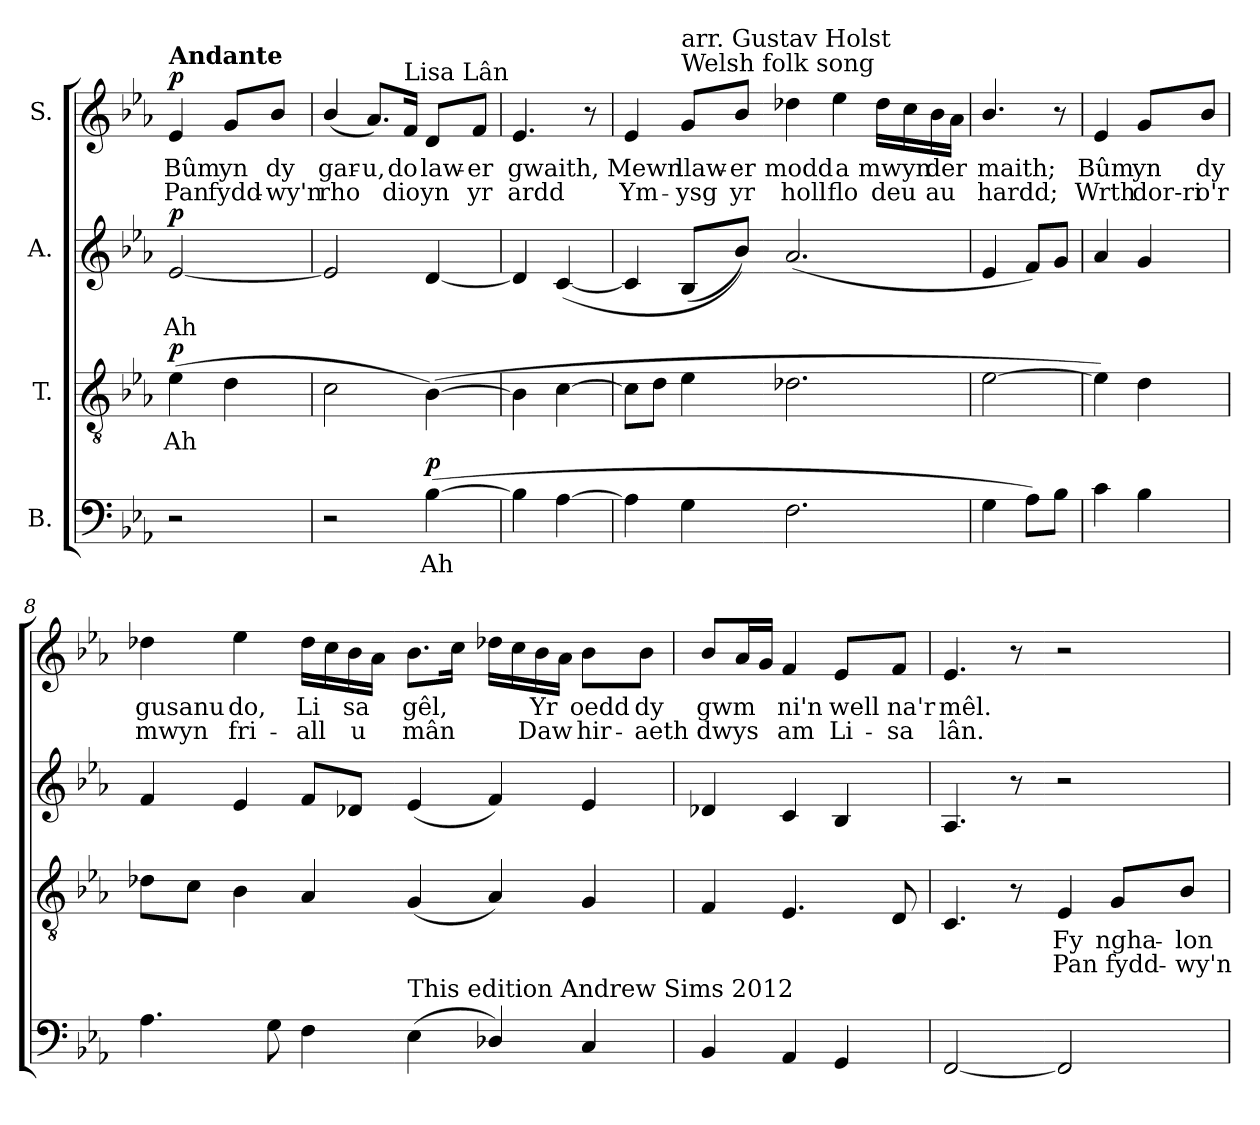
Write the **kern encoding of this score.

**kern	**text	**dynam	**kern	**text	**text	**dynam	**kern	**text	**dynam	**kern	**text	**text	**dynam
*part4	*part4	*part4	*part3	*part3	*part3	*part3	*part2	*part2	*part2	*part1	*part1	*part1	*part1
*staff4	*staff4	*staff4	*staff3	*staff3	*staff3	*staff3	*staff2	*staff2	*staff2	*staff1	*staff1	*staff1	*staff1
*I"B.	*	*	*I"T.	*	*	*	*I"A.	*	*	*I"S.	*	*	*
*clefF4	*	*	*clefGv2	*	*	*	*clefG2	*	*	*clefG2	*	*	*
*k[b-e-a-]	*	*	*k[b-e-a-]	*	*	*	*k[b-e-a-]	*	*	*k[b-e-a-]	*	*	*
*E-:	*	*	*E-:	*	*	*	*E-:	*	*	*E-:	*	*	*
*MM120	*	*	*MM120	*	*	*	*MM120	*	*	*MM120	*	*	*
=1	=1	=1	=1	=1	=1	=1	=1	=1	=1	=1	=1	=1	=1
!	!	!	!	!	!	!	!	!	!	!LO:TX:a:B:t=Andante	!	!	!
!	!	!	!	!LO:LY:b	!	!LO:DY:b	!	!LO:LY:b	!LO:DY:b	!	!LO:LY:b	!LO:LY:b	!LO:DY:b
2r	.	.	(>4e-\	Ah	.	p	[2e-/	Ah	p	4e-/	Bûm	Pan	p
!	!	!	!	!	!	!	!	!	!	!	!LO:LY:b	!LO:LY:b	!
.	.	.	4d\	.	.	.	.	.	.	8g/L	yn	fydd-	.
!	!	!	!	!	!	!	!	!	!	!	!LO:LY:b	!LO:LY:b	!
.	.	.	.	.	.	.	.	.	.	8b-/J	-dy	wy'n	.
=2	=2	=2	=2	=2	=2	=2	=2	=2	=2	=2	=2	=2	=2
!	!	!	!	!	!	!	!	!	!	!	!LO:LY:b	!LO:LY:b	!
2r	.	.	2c\	.	.	.	2e-/]	.	.	(<4b-/	gar-	-rho	.
!	!	!	!	!	!	!	!	!	!	!	!LO:LY:b	!	!
.	.	.	.	.	.	.	.	.	.	8.a-/L)	u,	.	.
!	!	!	!	!	!	!	!	!	!	!LO:TX:a:t=Lisa Lân	!	!	!
!	!	!	!	!	!	!	!	!	!	!	!LO:LY:b	!LO:LY:b	!
.	.	.	.	.	.	.	.	.	.	16f/Jk	do	dio	.
!	!LO:LY:b	!LO:DY:b	!	!	!	!	!	!	!	!	!LO:LY:b	!LO:LY:b	!
(>[4B-\	Ah	p	(<[4B-\)	.	.	.	[4d/	.	.	8d/L	law-	-yn	.
!	!	!	!	!	!	!	!	!	!	!	!LO:LY:b	!LO:LY:b	!
.	.	.	.	.	.	.	.	.	.	8f/J	er	yr	.
=3	=3	=3	=3	=3	=3	=3	=3	=3	=3	=3	=3	=3	=3
!	!	!	!	!	!	!	!	!	!	!	!LO:LY:b	!LO:LY:b	!
4B-\]	.	.	4B-\]	.	.	.	4d/]	.	.	4.e-/	gwaith,	ardd	.
[4A-\	.	.	[4c\	.	.	.	(<[4c/	.	.	.	.	.	.
.	.	.	.	.	.	.	.	.	.	8r	.	.	.
=4	=4	=4	=4	=4	=4	=4	=4	=4	=4	=4	=4	=4	=4
!	!	!	!	!	!	!	!	!	!	!	!LO:LY:b	!LO:LY:b	!
4A-\]	.	.	8c\L]	.	.	.	4c/]	.	.	4e-/	Mewn	Ym-	.
.	.	.	8d\J	.	.	.	.	.	.	.	.	.	.
!	!	!	!	!	!	!	!	!	!	!LO:TX:a:t=Welsh folk song	!	!	!
!	!	!	!	!	!	!	!	!	!	!LO:TX:a:t=arr. Gustav Holst	!	!	!
!	!	!	!	!	!	!	!	!	!	!	!LO:LY:b	!LO:LY:b	!
4G\	.	.	4e-\	.	.	.	(<8B-/L	.	.	8g/L	-llaw-	-ysg	.
!	!	!	!	!	!	!	!	!	!	!	!LO:LY:b	!LO:LY:b	!
.	.	.	.	.	.	.	8b-/J))	.	.	8b-/J	er	yr	.
!!LO:LB:g=z
=5-	=5-	=5-	=5-	=5-	=5-	=5-	=5-	=5-	=5-	=5-	=5-	=5-	=5-
!	!	!	!	!	!	!	!	!	!	!	!LO:LY:b	!LO:LY:b	!
2.F\	.	.	2.d-X\	.	.	.	(<2.a-/	.	.	4dd-X\	modd	holl	.
!	!	!	!	!	!	!	!	!	!	!	!LO:LY:b	!LO:LY:b	!
.	.	.	.	.	.	.	.	.	.	4ee-\	a	flo	.
!	!	!	!	!	!	!	!	!	!	!	!LO:LY:b	!LO:LY:b	!
.	.	.	.	.	.	.	.	.	.	16dd-\LL	mwyn	deu	.
.	.	.	.	.	.	.	.	.	.	16cc\	.	.	.
!	!	!	!	!	!	!	!	!	!	!	!LO:LY:b	!LO:LY:b	!
.	.	.	.	.	.	.	.	.	.	16b-\	der	au	.
.	.	.	.	.	.	.	.	.	.	16a-\JJ	.	.	.
=6	=6	=6	=6	=6	=6	=6	=6	=6	=6	=6	=6	=6	=6
!	!	!	!	!	!	!	!	!	!	!	!LO:LY:b	!LO:LY:b	!
4G\	.	.	[2e-\	.	.	.	4e-/	.	.	4.b-/	maith;	hardd;	.
8A-\L)	.	.	.	.	.	.	8f/L)	.	.	.	.	.	.
8B-\J	.	.	.	.	.	.	8g/J	.	.	8r	.	.	.
=7	=7	=7	=7	=7	=7	=7	=7	=7	=7	=7	=7	=7	=7
!	!	!	!	!	!	!	!	!	!	!	!LO:LY:b	!LO:LY:b	!
4c\	.	.	4e-\])	.	.	.	4a-/	.	.	4e-/	Bûm	Wrth	.
!	!	!	!	!	!	!	!	!	!	!	!LO:LY:b	!LO:LY:b	!
4B-\	.	.	4d\	.	.	.	4g/	.	.	8g/L	yn	dor-ri	.
!	!	!	!	!	!	!	!	!	!	!	!LO:LY:b	!LO:LY:b	!
.	.	.	.	.	.	.	.	.	.	8b-/J	dy	o'r	.
=8	=8	=8	=8	=8	=8	=8	=8	=8	=8	=8	=8	=8	=8
!	!	!	!	!	!	!	!	!	!	!	!LO:LY:b	!LO:LY:b	!
4.A-\	.	.	8d-X\L	.	.	.	4f/	.	.	4dd-X\	gusanu	mwyn	.
.	.	.	8c\J	.	.	.	.	.	.	.	.	.	.
!	!	!	!	!	!	!	!	!	!	!	!LO:LY:b	!LO:LY:b	!
.	.	.	4B-\	.	.	.	4e-/	.	.	4ee-\	do,	fri-	.
8G\	.	.	.	.	.	.	.	.	.	.	.	.	.
!	!	!	!	!	!	!	!	!	!	!	!LO:LY:b	!LO:LY:b	!
4F\	.	.	4A-/	.	.	.	8f/L	.	.	16dd-\LL	-Li	all	.
.	.	.	.	.	.	.	.	.	.	16cc\	.	.	.
!	!	!	!	!	!	!	!	!	!	!	!LO:LY:b	!LO:LY:b	!
.	.	.	.	.	.	.	8d-X/J	.	.	16b-\	sa	u	.
.	.	.	.	.	.	.	.	.	.	16a-\JJ	.	.	.
!!LO:PB:g=z
=9-	=9-	=9-	=9-	=9-	=9-	=9-	=9-	=9-	=9-	=9-	=9-	=9-	=9-
!LO:TX:a:t=This edition  Andrew Sims 2012	!	!	!	!	!	!	!	!	!	!	!	!	!
!	!	!	!	!	!	!	!	!	!	!	!LO:LY:b	!LO:LY:b	!
(>4E-\	.	.	(<4G/	.	.	.	(<4e-/	.	.	8.b-\L	gêl,	mân	.
.	.	.	.	.	.	.	.	.	.	16cc\Jk	.	.	.
4D-X/)	.	.	4A-/)	.	.	.	4f/)	.	.	16dd-X\LL	.	.	.
.	.	.	.	.	.	.	.	.	.	16cc\	.	.	.
!	!	!	!	!	!	!	!	!	!	!	!LO:LY:b	!LO:LY:b	!
.	.	.	.	.	.	.	.	.	.	16b-\	Yr	Daw	.
.	.	.	.	.	.	.	.	.	.	16a-\JJ	.	.	.
!	!	!	!	!	!	!	!	!	!	!	!LO:LY:b	!LO:LY:b	!
4C/	.	.	4G/	.	.	.	4e-/	.	.	8b-\L	oedd	hir-	.
!	!	!	!	!	!	!	!	!	!	!	!LO:LY:b	!LO:LY:b	!
.	.	.	.	.	.	.	.	.	.	8b-\J	-dy	aeth	.
=10	=10	=10	=10	=10	=10	=10	=10	=10	=10	=10	=10	=10	=10
!	!	!	!	!	!	!	!	!	!	!	!LO:LY:b	!LO:LY:b	!
4BB-/	.	.	4F/	.	.	.	4d-X/	.	.	8b-/L	gwm	dwys	.
.	.	.	.	.	.	.	.	.	.	16a-/L	.	.	.
.	.	.	.	.	.	.	.	.	.	16g/JJ	.	.	.
!	!	!	!	!	!	!	!	!	!	!	!LO:LY:b	!LO:LY:b	!
4AA-/	.	.	4.E-/	.	.	.	4c/	.	.	4f/	ni'n	am	.
!	!	!	!	!	!	!	!	!	!	!	!LO:LY:b	!LO:LY:b	!
4GG/	.	.	.	.	.	.	4B-/	.	.	8e-/L	well	Li-	.
!	!	!	!	!	!	!	!	!	!	!	!LO:LY:b	!LO:LY:b	!
.	.	.	8D/	.	.	.	.	.	.	8f/J	-na'r	sa	.
=11	=11	=11	=11	=11	=11	=11	=11	=11	=11	=11	=11	=11	=11
!	!	!	!	!	!	!	!	!	!	!	!LO:LY:b	!LO:LY:b	!
[2FF/	.	.	4.C/	.	.	.	4.A-/	.	.	4.e-/	mêl.	lân.	.
.	.	.	8r	.	.	.	8r	.	.	8r	.	.	.
!!LO:LB:g=z
=12-	=12-	=12-	=12-	=12-	=12-	=12-	=12-	=12-	=12-	=12-	=12-	=12-	=12-
!	!	!	!	!LO:LY:b	!LO:LY:b	!	!	!	!	!	!	!	!
2FF/]	.	.	4E-/	Fy	Pan	.	2r	.	.	2r	.	.	.
!	!	!	!	!LO:LY:b	!LO:LY:b	!	!	!	!	!	!	!	!
.	.	.	8G/L	ngha-	-fydd-	.	.	.	.	.	.	.	.
!	!	!	!	!LO:LY:b	!LO:LY:b	!	!	!	!	!	!	!	!
.	.	.	8B-/J	-lon	wy'n	.	.	.	.	.	.	.	.
=	=	=	=	=	=	=	=	=	=	=	=	=	=
*-	*-	*-	*-	*-	*-	*-	*-	*-	*-	*-	*-	*-	*-
